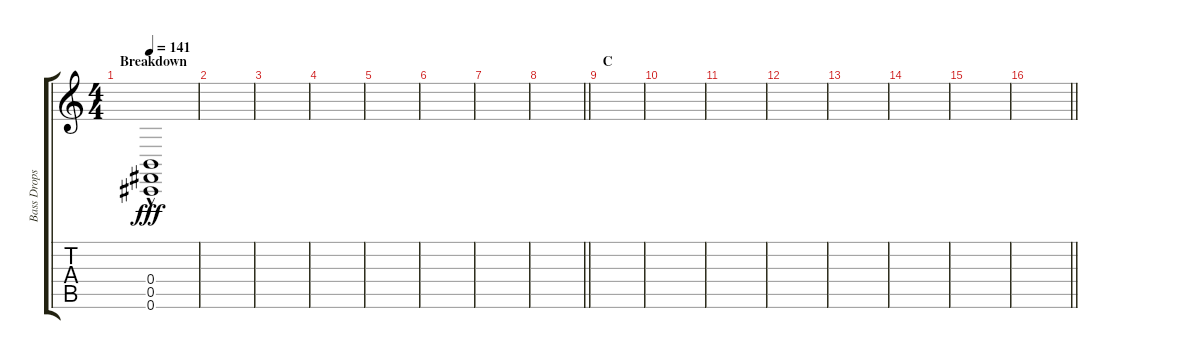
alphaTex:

\track ("Bass Drops" "Bass Drops") {instrument melodictom}
\staff {score tabs}
\tuning (Db4 Ab3 E3 B2 Gb2 Db2) {hide}
\ts (4 4)
\section ("" "Breakdown")
\tempo 141
\clef g2
\ks c
(0.4{hac} 0.5{hac} 0.6{hac}).1{dy fff} |
|
|
|
|
|
|
\barLineRight lightlight
|
\section ("" "C")
|
|
|
|
|
|
|
\barLineRight lightlight
